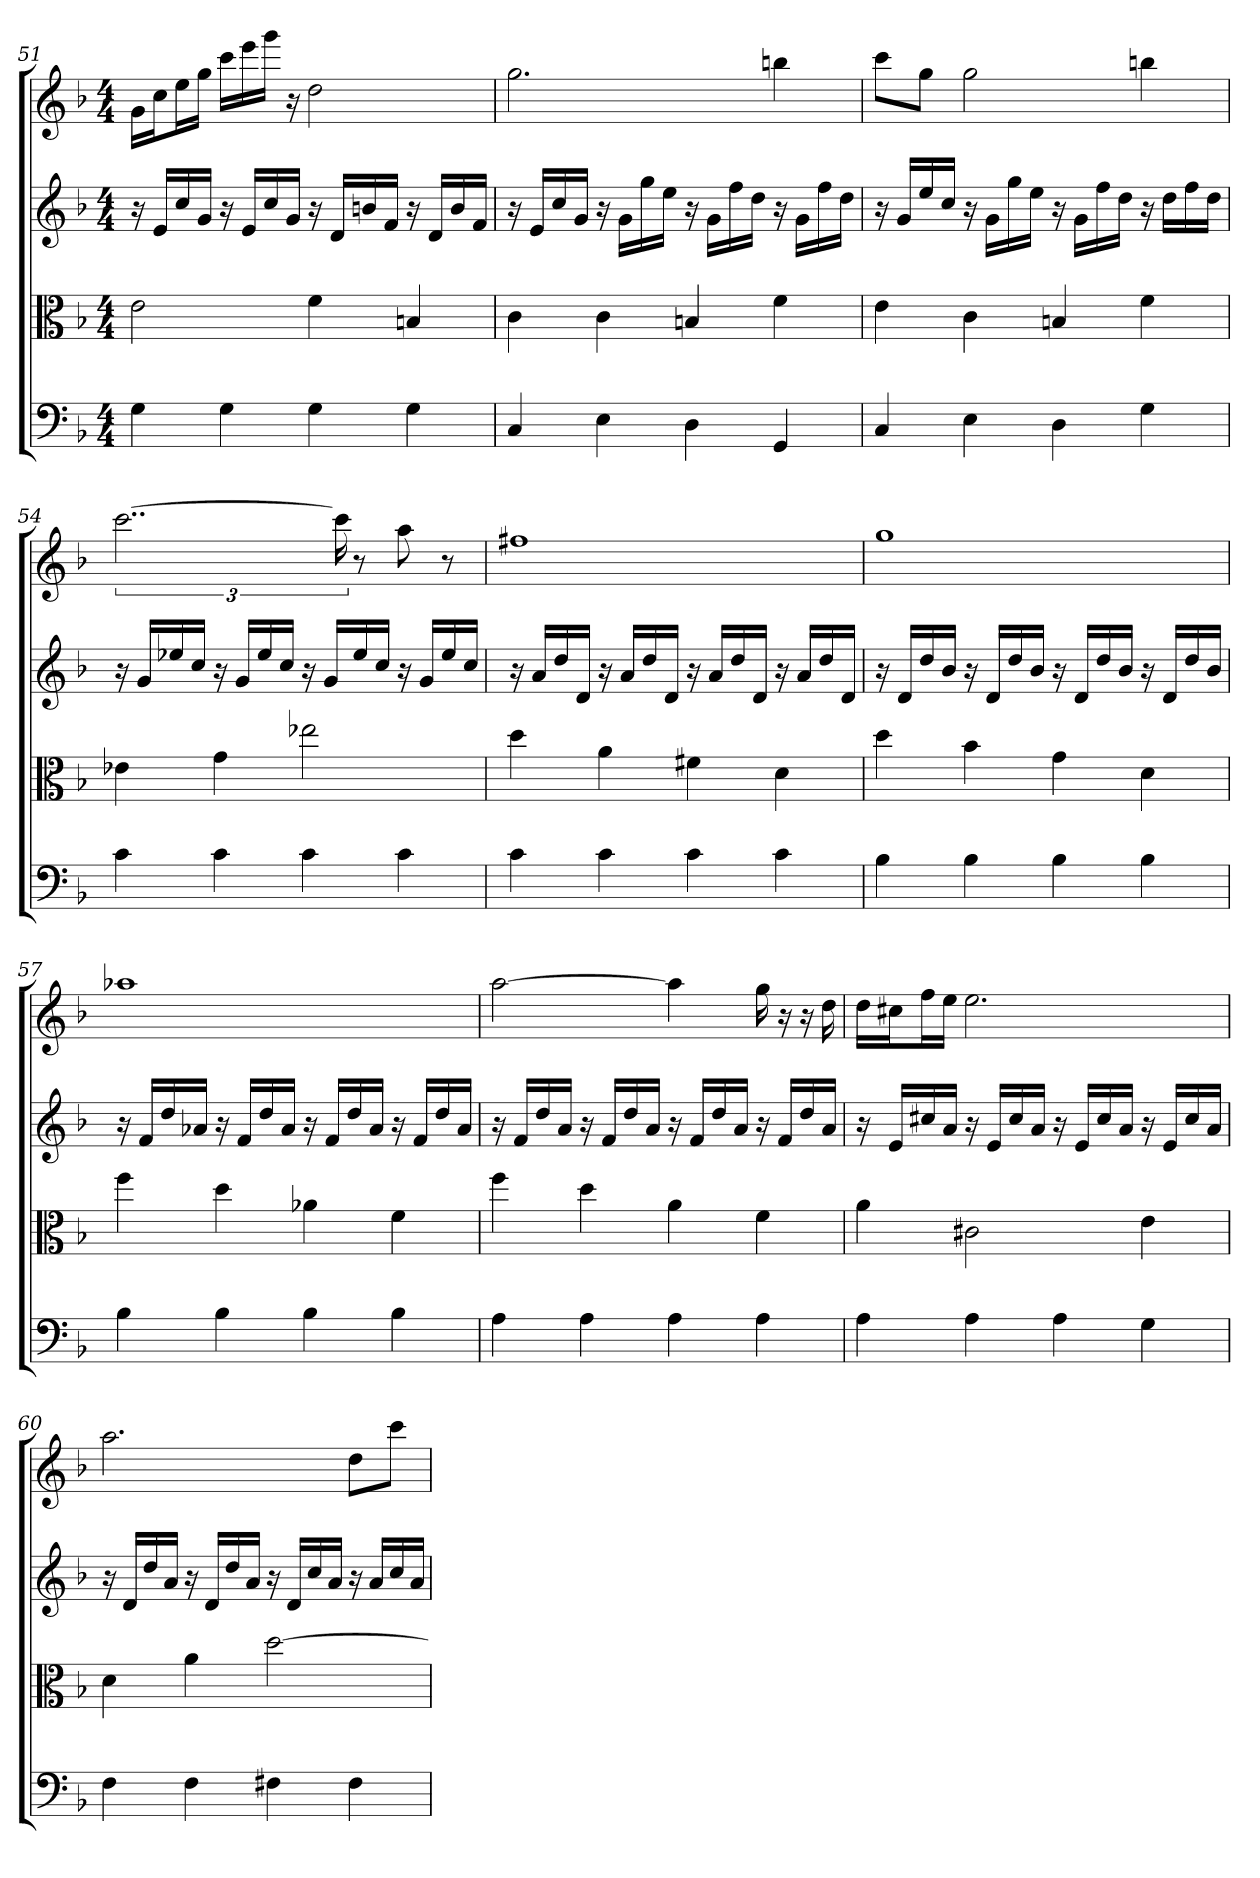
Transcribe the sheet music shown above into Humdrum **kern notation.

**kern	**kern	**kern	**kern
*part4	*part3	*part2	*part1
*staff4	*staff3	*staff2	*staff1
*clefF4	*clefC3	*clefG2	*clefG2
*k[b-]	*k[b-]	*k[b-]	*k[b-]
*F:	*F:	*F:	*F:
*M4/4	*M4/4	*M4/4	*M4/4
=51	=51	=51	=51
4G	2e	16r	16g\LL
.	.	16e/LL	16cc\J
.	.	16cc/	16ee\L
.	.	16g/JJ	16gg\JJ
4G	.	16r	16ccc\LL
.	.	16e/LL	16eee\
.	.	16cc/	16ggg\JJ
.	.	16g/JJ	16r
4G	4f	16r	2dd
.	.	16d/LL	.
.	.	16bn/	.
.	.	16f/JJ	.
4G	4Bn	16r	.
.	.	16d/LL	.
.	.	16b/	.
.	.	16f/JJ	.
=52	=52	=52	=52
4C	4c	16r	2.gg
.	.	16e/LL	.
.	.	16cc/	.
.	.	16g/JJ	.
4E	4c	16r	.
.	.	16g\LL	.
.	.	16gg\	.
.	.	16ee\JJ	.
4D	4Bn	16r	.
.	.	16g\LL	.
.	.	16ff\	.
.	.	16dd\JJ	.
4GG	4f	16r	4bbn
.	.	16g\LL	.
.	.	16ff\	.
.	.	16dd\JJ	.
=53	=53	=53	=53
4C	4e	16r	8ccc\L
.	.	16g/LL	.
.	.	16ee/	8gg\J
.	.	16cc/JJ	.
4E	4c	16r	2gg
.	.	16g\LL	.
.	.	16gg\	.
.	.	16ee\JJ	.
4D	4Bn	16r	.
.	.	16g\LL	.
.	.	16ff\	.
.	.	16dd\JJ	.
4G	4f	16r	4bbn
.	.	16dd\LL	.
.	.	16ff\	.
.	.	16dd\JJ	.
=54	=54	=54	=54
4c	4e-X	16r	[3..ccc
.	.	16g/LL	.
.	.	16ee-X/	.
.	.	16cc/JJ	.
4c	4g	16r	.
.	.	16g/LL	.
.	.	16ee-/	.
.	.	16cc/JJ	.
4c	2ee-X	16r	.
.	.	16g/LL	.
.	.	.	24ccc]
.	.	16ee-/	8r
.	.	16cc/JJ	.
4c	.	16r	8aa
.	.	16g/LL	.
.	.	16ee-/	8r
.	.	16cc/JJ	.
=55	=55	=55	=55
4c	4dd	16r	1ff#X
.	.	16a/LL	.
.	.	16dd/	.
.	.	16d/JJ	.
4c	4a	16r	.
.	.	16a/LL	.
.	.	16dd/	.
.	.	16d/JJ	.
4c	4f#X	16r	.
.	.	16a/LL	.
.	.	16dd/	.
.	.	16d/JJ	.
4c	4d	16r	.
.	.	16a/LL	.
.	.	16dd/	.
.	.	16d/JJ	.
=56	=56	=56	=56
4B-	4dd	16r	1gg
.	.	16d/LL	.
.	.	16dd/	.
.	.	16b-/JJ	.
4B-	4b-	16r	.
.	.	16d/LL	.
.	.	16dd/	.
.	.	16b-/JJ	.
4B-	4g	16r	.
.	.	16d/LL	.
.	.	16dd/	.
.	.	16b-/JJ	.
4B-	4d	16r	.
.	.	16d/LL	.
.	.	16dd/	.
.	.	16b-/JJ	.
=57	=57	=57	=57
4B-	4ff	16r	1aa-X
.	.	16f/LL	.
.	.	16dd/	.
.	.	16a-X/JJ	.
4B-	4dd	16r	.
.	.	16f/LL	.
.	.	16dd/	.
.	.	16a-/JJ	.
4B-	4a-X	16r	.
.	.	16f/LL	.
.	.	16dd/	.
.	.	16a-/JJ	.
4B-	4f	16r	.
.	.	16f/LL	.
.	.	16dd/	.
.	.	16a-/JJ	.
=58	=58	=58	=58
4A	4ff	16r	[2aa
.	.	16f/LL	.
.	.	16dd/	.
.	.	16a/JJ	.
4A	4dd	16r	.
.	.	16f/LL	.
.	.	16dd/	.
.	.	16a/JJ	.
4A	4a	16r	4aa]
.	.	16f/LL	.
.	.	16dd/	.
.	.	16a/JJ	.
4A	4f	16r	16gg
.	.	16f/LL	16r
.	.	16dd/	16r
.	.	16a/JJ	16dd
=59	=59	=59	=59
4A	4a	16r	16dd\LL
.	.	16e/LL	16cc#X\J
.	.	16cc#X/	16ff\L
.	.	16a/JJ	16ee\JJ
4A	2c#X	16r	2.ee
.	.	16e/LL	.
.	.	16cc#/	.
.	.	16a/JJ	.
4A	.	16r	.
.	.	16e/LL	.
.	.	16cc#/	.
.	.	16a/JJ	.
4G	4e	16r	.
.	.	16e/LL	.
.	.	16cc#/	.
.	.	16a/JJ	.
=60	=60	=60	=60
4F	4d	16r	2.aa
.	.	16d/LL	.
.	.	16dd/	.
.	.	16a/JJ	.
4F	4a	16r	.
.	.	16d/LL	.
.	.	16dd/	.
.	.	16a/JJ	.
4F#X	[2dd	16r	.
.	.	16d/LL	.
.	.	16cc/	.
.	.	16a/JJ	.
4F#	.	16r	8dd\L
.	.	16a/LL	.
.	.	16cc/	8ccc\J
.	.	16a/JJ	.
=	=	=	=
*-	*-	*-	*-
